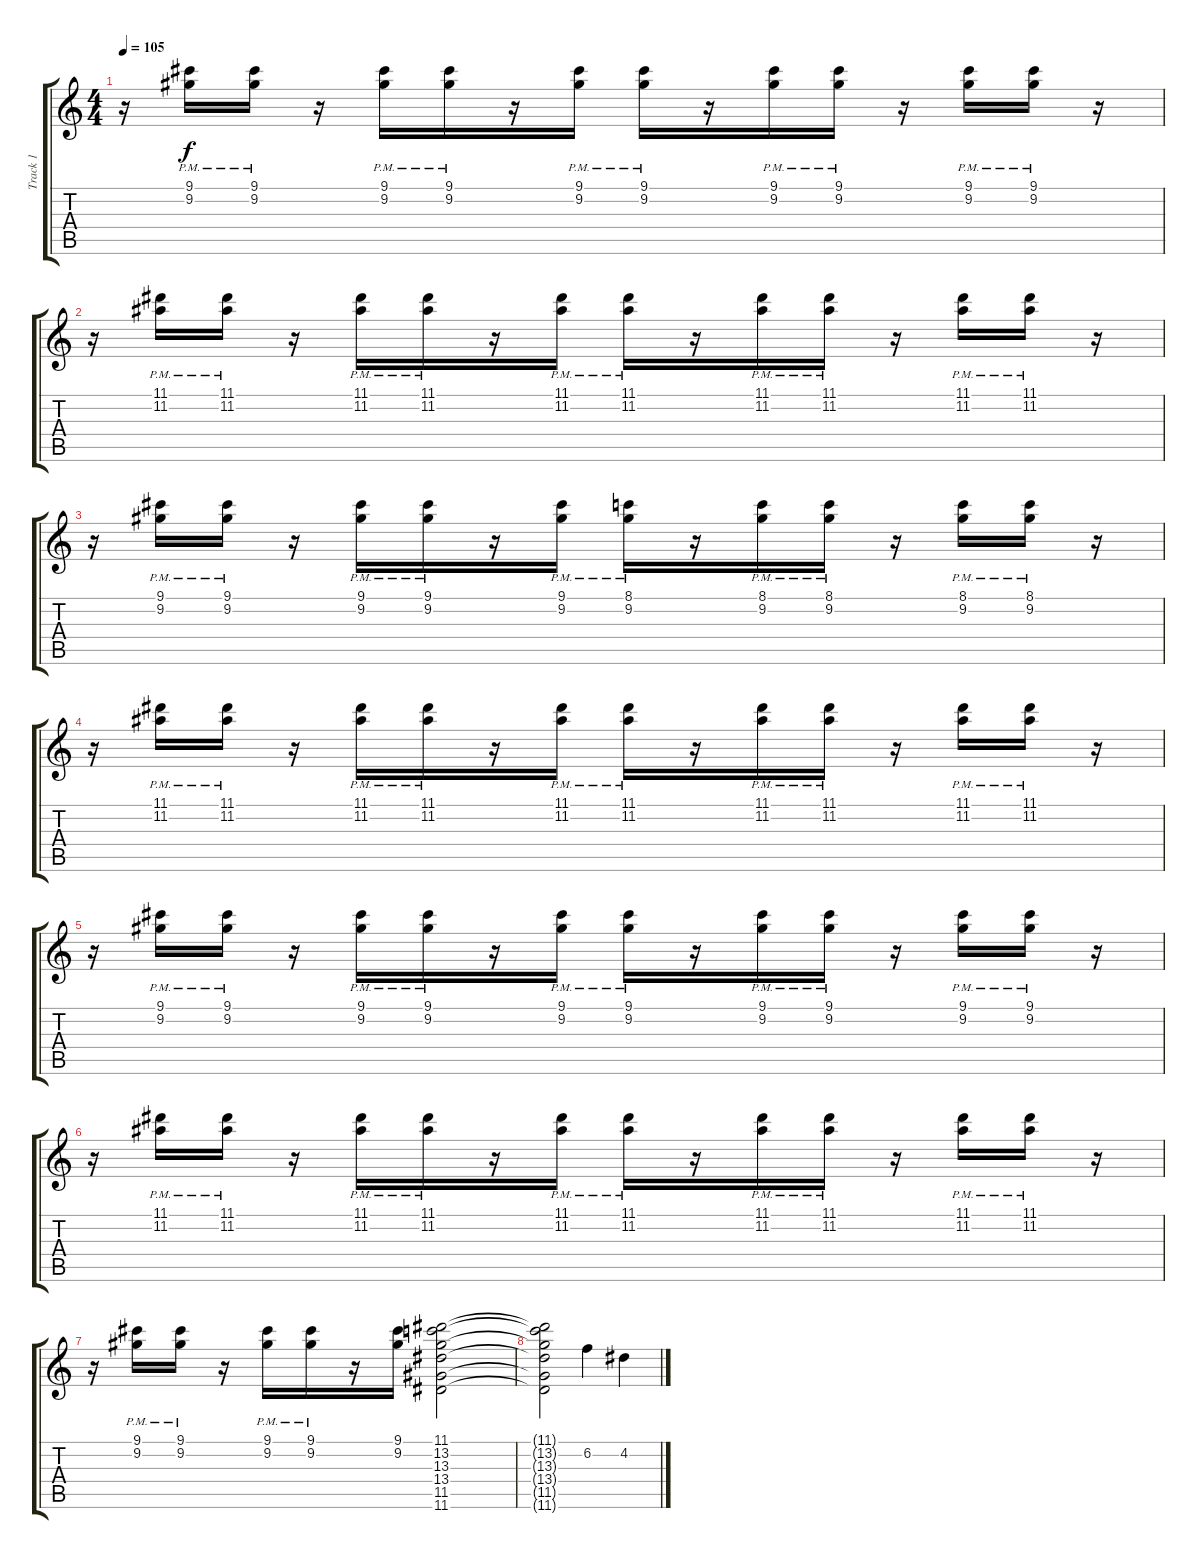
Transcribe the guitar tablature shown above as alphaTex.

\track ("Track 1" "Track 1") {instrument overdrivenguitar}
\staff {score tabs}
\tuning (E4 B3 G3 D3 A2 E2) {hide}
\ts (4 4)
\tempo 105
\clef g2
\ks c
r.16{dy f} (9.1{pm} 9.2{pm}).16 (9.1{pm} 9.2{pm}).16 r.16 (9.1{pm} 9.2{pm}).16 (9.1{pm} 9.2{pm}).16 r.16 (9.1{pm} 9.2{pm}).16 (9.1{pm} 9.2{pm}).16 r.16 (9.1{pm} 9.2{pm}).16 (9.1{pm} 9.2{pm}).16 r.16 (9.1{pm} 9.2{pm}).16 (9.1{pm} 9.2{pm}).16 r.16 |
r.16 (11.1{pm} 11.2{pm}).16 (11.1{pm} 11.2{pm}).16 r.16 (11.1{pm} 11.2{pm}).16 (11.1{pm} 11.2{pm}).16 r.16 (11.1{pm} 11.2{pm}).16 (11.1{pm} 11.2{pm}).16 r.16 (11.1{pm} 11.2{pm}).16 (11.1{pm} 11.2{pm}).16 r.16 (11.1{pm} 11.2{pm}).16 (11.1{pm} 11.2{pm}).16 r.16 |
r.16 (9.1{pm} 9.2{pm}).16 (9.1{pm} 9.2{pm}).16 r.16 (9.1{pm} 9.2{pm}).16 (9.1{pm} 9.2{pm}).16 r.16 (9.1{pm} 9.2{pm}).16 (8.1{pm} 9.2{pm}).16 r.16 (8.1{pm} 9.2{pm}).16 (8.1{pm} 9.2{pm}).16 r.16 (8.1{pm} 9.2{pm}).16 (8.1{pm} 9.2{pm}).16 r.16 |
r.16 (11.1{pm} 11.2{pm}).16 (11.1{pm} 11.2{pm}).16 r.16 (11.1{pm} 11.2{pm}).16 (11.1{pm} 11.2{pm}).16 r.16 (11.1{pm} 11.2{pm}).16 (11.1{pm} 11.2{pm}).16 r.16 (11.1{pm} 11.2{pm}).16 (11.1{pm} 11.2{pm}).16 r.16 (11.1{pm} 11.2{pm}).16 (11.1{pm} 11.2{pm}).16 r.16 |
r.16 (9.1{pm} 9.2{pm}).16 (9.1{pm} 9.2{pm}).16 r.16 (9.1{pm} 9.2{pm}).16 (9.1{pm} 9.2{pm}).16 r.16 (9.1{pm} 9.2{pm}).16 (9.1{pm} 9.2{pm}).16 r.16 (9.1{pm} 9.2{pm}).16 (9.1{pm} 9.2{pm}).16 r.16 (9.1{pm} 9.2{pm}).16 (9.1{pm} 9.2{pm}).16 r.16 |
r.16 (11.1{pm} 11.2{pm}).16 (11.1{pm} 11.2{pm}).16 r.16 (11.1{pm} 11.2{pm}).16 (11.1{pm} 11.2{pm}).16 r.16 (11.1{pm} 11.2{pm}).16 (11.1{pm} 11.2{pm}).16 r.16 (11.1{pm} 11.2{pm}).16 (11.1{pm} 11.2{pm}).16 r.16 (11.1{pm} 11.2{pm}).16 (11.1{pm} 11.2{pm}).16 r.16 |
r.16 (9.1{pm} 9.2{pm}).16 (9.1{pm} 9.2{pm}).16 r.16 (9.1{pm} 9.2{pm}).16 (9.1{pm} 9.2{pm}).16 r.16 (9.1 9.2).16 (11.1 13.2 13.3 13.4 11.5 11.6).2 |
(11.1{t} 13.2{t} 13.3{t} 13.4{t} 11.5{t} 11.6{t}).2 6.2.4 4.2.4
